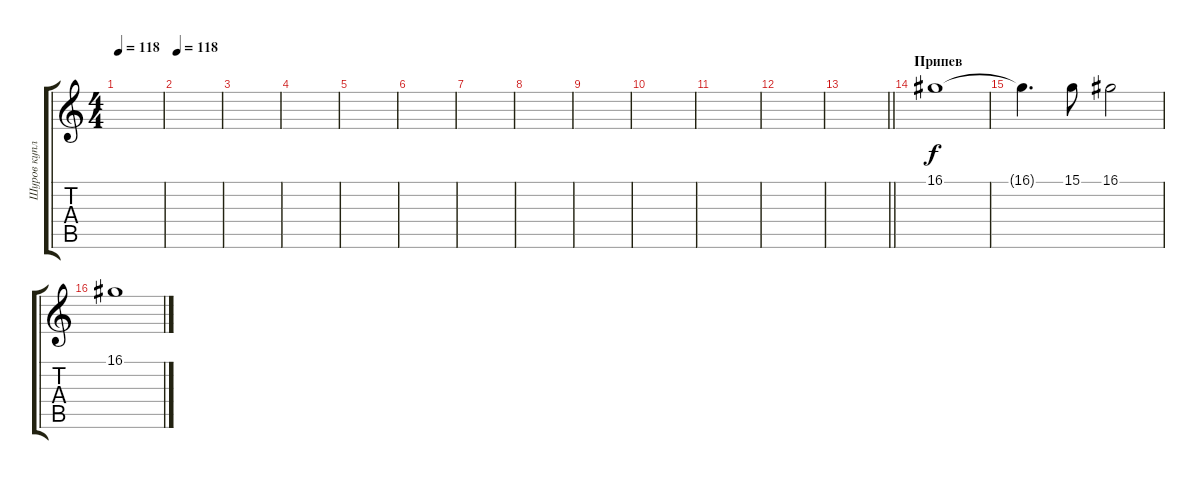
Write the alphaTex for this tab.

\track ("Шуров куплет" "Шуров купл") {instrument accordion}
\staff {score tabs}
\tuning (E4 B3 G3 D3 A2 E2) {hide}
\ts (4 4)
\tempo 118
\clef g2
\ks c
|
\tempo 118
|
|
|
|
|
|
|
|
|
|
|
\barLineRight lightlight
|
\section ("" "Припев")
16.1.1 |
16.1{t}.4{d} 15.1.8 16.1.2 |
16.1.1
